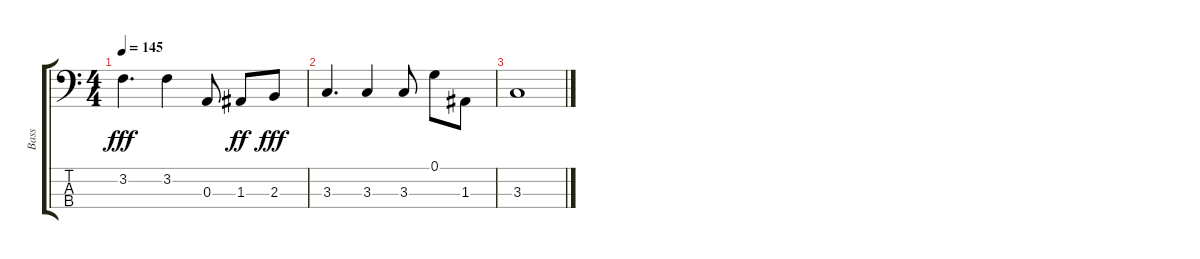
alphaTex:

\track ("Bass" "Bass") {instrument electricbassfinger}
\staff {score tabs}
\tuning (G2 D2 A1 E1) {hide}
\ts (4 4)
\tempo 145
\clef f4
\ks c
3.2.4{d dy fff} 3.2.4 0.3.8 1.3.8{dy ff} 2.3.8{dy fff} |
3.3.4{d} 3.3.4 3.3.8 0.1.8 1.3.8 |
3.3.1
